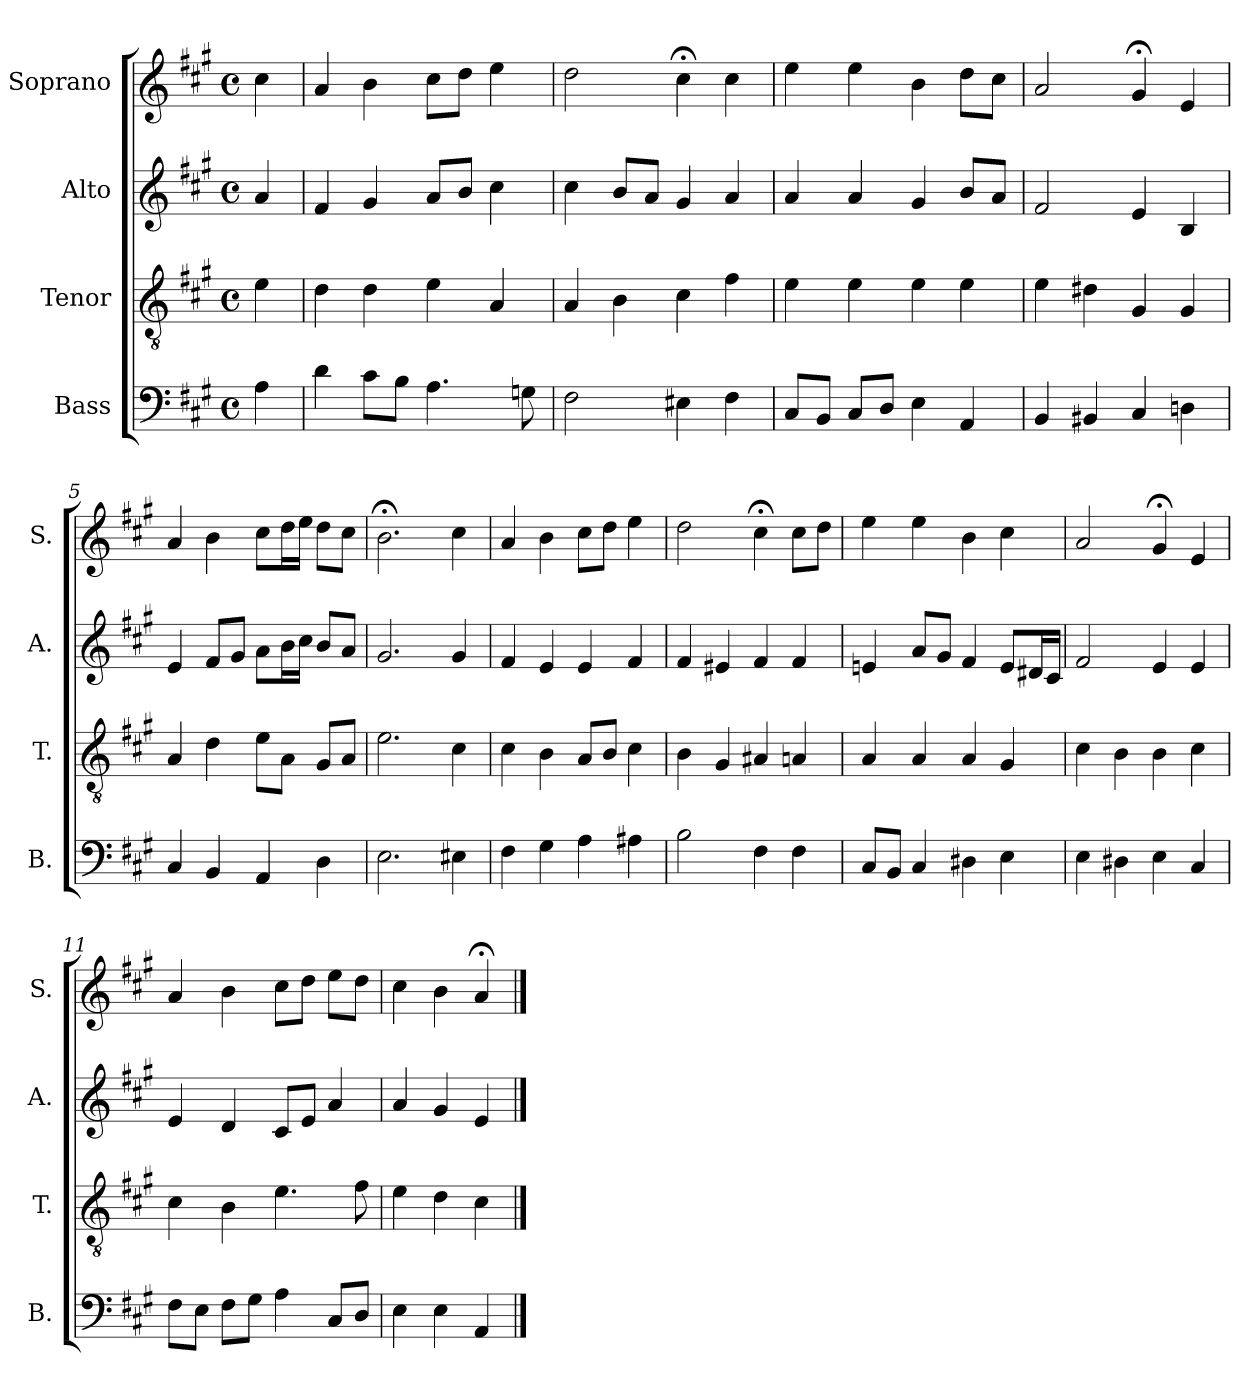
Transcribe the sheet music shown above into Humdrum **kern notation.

**kern	**kern	**kern	**kern
*part4	*part3	*part2	*part1
*staff4	*staff3	*staff2	*staff1
*I"Bass	*I"Tenor	*I"Alto	*I"Soprano
*I'B.	*I'T.	*I'A.	*I'S.
*clefF4	*clefGv2	*clefG2	*clefG2
*k[f#c#g#]	*k[f#c#g#]	*k[f#c#g#]	*k[f#c#g#]
*A:	*A:	*A:	*A:
*M4/4	*M4/4	*M4/4	*M4/4
*met(c)	*met(c)	*met(c)	*met(c)
=	=	=	=
4A\	4e\	4a/	4cc#\
=1	=1	=1	=1
4d\	4d\	4f#/	4a/
8c#\L	4d\	4g#/	4b\
8B\J	.	.	.
4.A\	4e\	8a/L	8cc#\L
.	.	8b/J	8dd\J
.	4A/	4cc#\	4ee\
8Gn\	.	.	.
=2	=2	=2	=2
2F#\	4A/	4cc#\	2dd\
.	4B\	8b/L	.
.	.	8a/J	.
4E#X\	4c#\	4g#/	4cc#;<\
4F#\	4f#\	4a/	4cc#\
=3	=3	=3	=3
8C#/L	4e\	4a/	4ee\
8BB/J	.	.	.
8C#/L	4e\	4a/	4ee\
8D/J	.	.	.
4E\	4e\	4g#/	4b\
4AA/	4e\	8b/L	8dd\L
.	.	8a/J	8cc#\J
=4	=4	=4	=4
4BB/	4e\	2f#/	2a/
4BB#X/	4d#X\	.	.
4C#/	4G#/	4e/	4g#;</
4Dn\	4G#/	4B/	4e/
!!LO:LB:g=z
=5	=5	=5	=5
4C#/	4A/	4e/	4a/
4BB/	4d\	8f#/L	4b\
.	.	8g#/J	.
4AA/	8e\L	8a\L	8cc#\L
.	8A\J	16b\L	16dd\L
.	.	16cc#\JJ	16ee\JJ
4D\	8G#/L	8b/L	8dd\L
.	8A/J	8a/J	8cc#\J
=6	=6	=6	=6
2.E\	2.e\	2.g#/	2.b;<\
4E#X\	4c#\	4g#/	4cc#\
=7	=7	=7	=7
4F#\	4c#\	4f#/	4a/
4G#\	4B\	4e/	4b\
4A\	8A/L	4e/	8cc#\L
.	8B/J	.	8dd\J
4A#X\	4c#\	4f#/	4ee\
=8	=8	=8	=8
2B\	4B\	4f#/	2dd\
.	4G#/	4e#X/	.
4F#\	4A#X/	4f#/	4cc#;<\
4F#\	4An/	4f#/	8cc#\L
.	.	.	8dd\J
!!LO:LB:g=z
=9	=9	=9	=9
8C#/L	4A/	4en/	4ee\
8BB/J	.	.	.
4C#/	4A/	8a/L	4ee\
.	.	8g#/J	.
4D#X\	4A/	4f#/	4b\
4E\	4G#/	8e/L	4cc#\
.	.	16d#X/L	.
.	.	16c#/JJ	.
=10	=10	=10	=10
4E\	4c#\	2f#/	2a/
4D#X\	4B\	.	.
4E\	4B\	4e/	4g#;</
4C#/	4c#\	4e/	4e/
=11	=11	=11	=11
8F#\L	4c#\	4e/	4a/
8E\J	.	.	.
8F#\L	4B\	4d/	4b\
8G#\J	.	.	.
4A\	4.e\	8c#/L	8cc#\L
.	.	8e/J	8dd\J
8C#/L	.	4a/	8ee\L
8D/J	8f#\	.	8dd\J
=12	=12	=12	=12
4E\	4e\	4a/	4cc#\
4E\	4d\	4g#/	4b\
4AA/	4c#\	4e/	4a;</
==	==	==	==
*-	*-	*-	*-
